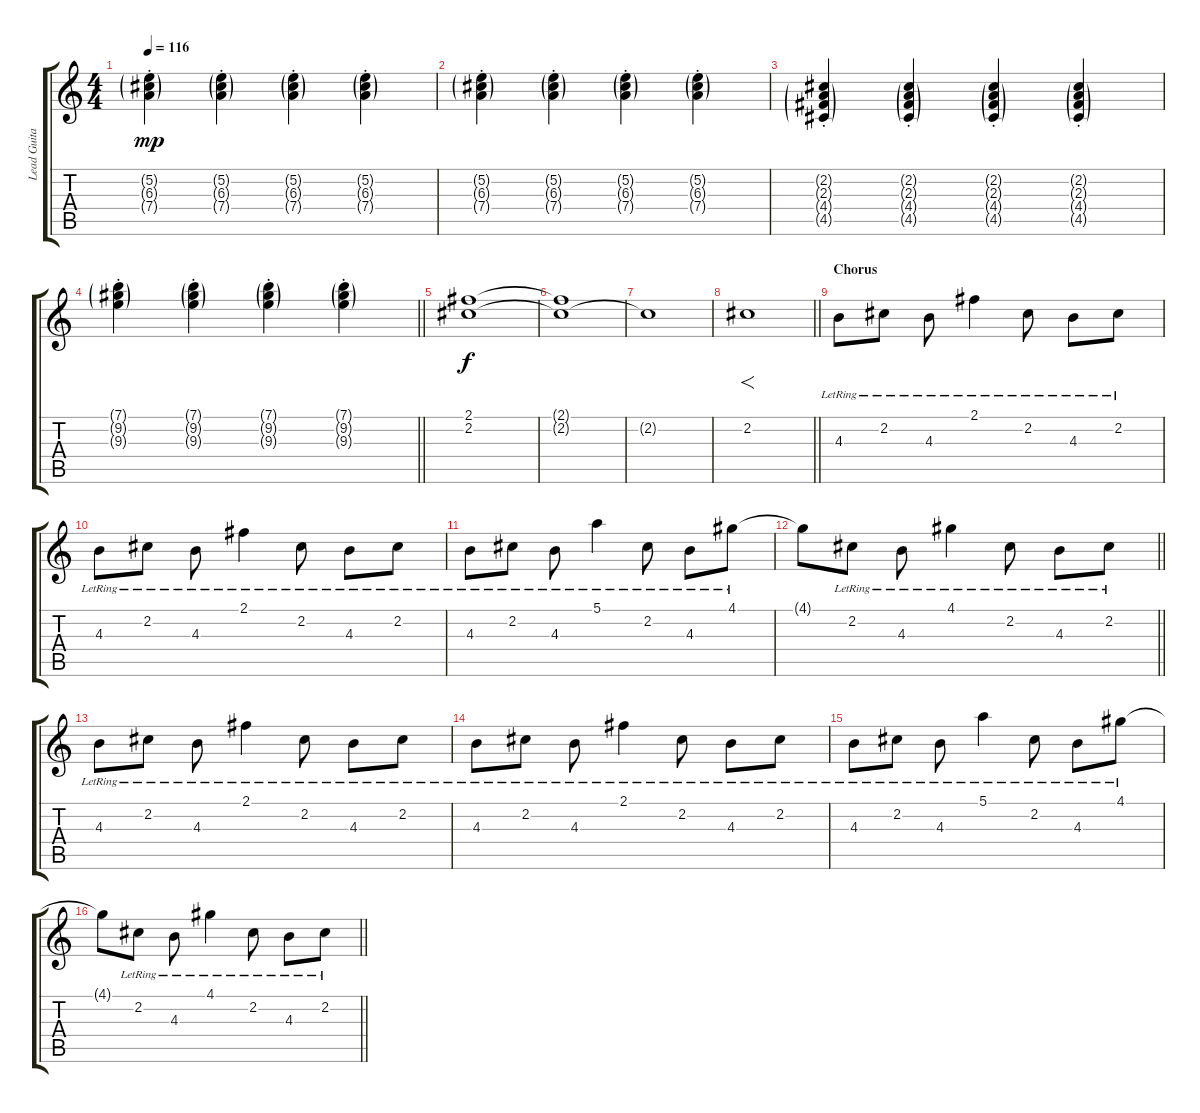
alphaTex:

\track ("Lead Guitar" "Lead Guita") {instrument electricguitarclean}
\staff {score tabs}
\tuning (E4 B3 G3 D3 A2 E2) {hide}
\ts (4 4)
\tempo 116
\clef g2
\ks c
(5.2{g st} 6.3{g st} 7.4{g st}).4{dy mp} (5.2{g st} 6.3{g st} 7.4{g st}).4 (5.2{g st} 6.3{g st} 7.4{g st}).4 (5.2{g st} 6.3{g st} 7.4{g st}).4 |
(5.2{g st} 6.3{g st} 7.4{g st}).4 (5.2{g st} 6.3{g st} 7.4{g st}).4 (5.2{g st} 6.3{g st} 7.4{g st}).4 (5.2{g st} 6.3{g st} 7.4{g st}).4 |
(2.2{g st} 2.3{g st} 4.4{g st} 4.5{g st}).4 (2.2{g st} 2.3{g st} 4.4{g st} 4.5{g st}).4 (2.2{g st} 2.3{g st} 4.4{g st} 4.5{g st}).4 (2.2{g st} 2.3{g st} 4.4{g st} 4.5{g st}).4 |
\barLineRight lightlight
(7.1{g st} 9.2{g st} 9.3{g st}).4 (7.1{g st} 9.2{g st} 9.3{g st}).4 (7.1{g st} 9.2{g st} 9.3{g st}).4 (7.1{g st} 9.2{g st} 9.3{g st}).4 |
(2.1 2.2).1{dy f} |
(2.1{t} 2.2{t}).1 |
2.2{t}.1 |
\barLineRight lightlight
2.2.1{f volume 8 instrument overdrivenguitar} |
\section ("" "Chorus")
4.3{lr}.8{volume 11 instrument electricguitarclean} 2.2{lr}.8 4.3{lr}.8 2.1{lr}.4 2.2{lr}.8 4.3{lr}.8 2.2{lr}.8 |
4.3{lr}.8 2.2{lr}.8 4.3{lr}.8 2.1{lr}.4 2.2{lr}.8 4.3{lr}.8 2.2{lr}.8 |
4.3{lr}.8 2.2{lr}.8 4.3{lr}.8 5.1{lr}.4 2.2{lr}.8 4.3{lr}.8 4.1{lr}.8 |
\barLineRight lightlight
4.1{t}.8 2.2{lr}.8 4.3{lr}.8 4.1{lr}.4 2.2{lr}.8 4.3{lr}.8 2.2{lr}.8 |
4.3{lr}.8 2.2{lr}.8 4.3{lr}.8 2.1{lr}.4 2.2{lr}.8 4.3{lr}.8 2.2{lr}.8 |
4.3{lr}.8 2.2{lr}.8 4.3{lr}.8 2.1{lr}.4 2.2{lr}.8 4.3{lr}.8 2.2{lr}.8 |
4.3{lr}.8 2.2{lr}.8 4.3{lr}.8 5.1{lr}.4 2.2{lr}.8 4.3{lr}.8 4.1{lr}.8 |
\barLineRight lightlight
4.1{t}.8 2.2{lr}.8 4.3{lr}.8 4.1{lr}.4 2.2{lr}.8 4.3{lr}.8 2.2{lr}.8
